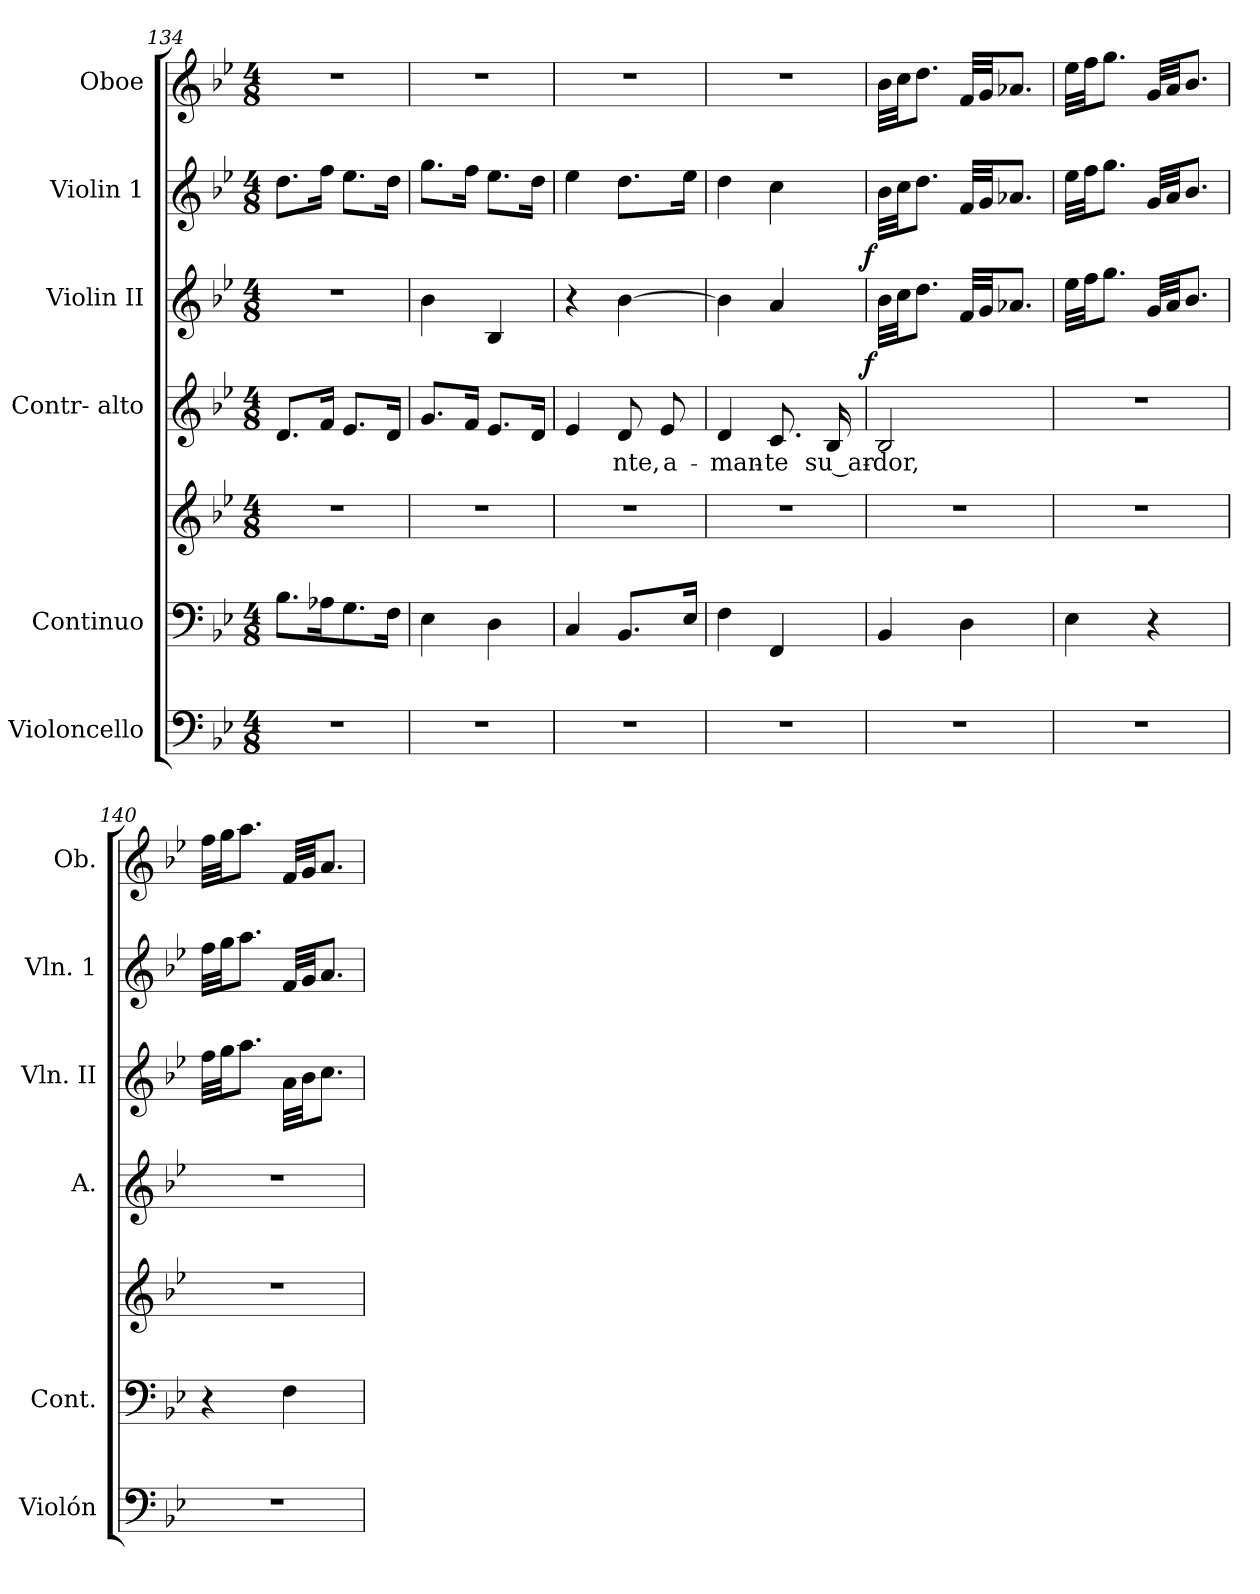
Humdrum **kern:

**kern	**kern	**kern	**kern	**text	**kern	**dynam	**kern	**dynam	**kern
*part6	*part5	*part5	*part4	*part4	*part3	*part3	*part2	*part2	*part1
*staff7	*staff6	*staff5	*staff4	*staff4	*staff3	*staff3	*staff2	*staff2	*staff1
*I"Violoncello	*I"Continuo	*	*I"Contr- alto	*	*I"Violin II	*	*I"Violin 1	*	*I"Oboe
*I'Violón	*I'Cont.	*	*I'A.	*	*I'Vln. II	*	*I'Vln. 1	*	*I'Ob.
*clefF4	*clefF4	*clefG2	*clefG2	*	*clefG2	*	*clefG2	*	*clefG2
*k[b-e-]	*k[b-e-]	*k[b-e-]	*k[b-e-]	*	*k[b-e-]	*	*k[b-e-]	*	*k[b-e-]
*B-:	*B-:	*B-:	*B-:	*	*B-:	*	*B-:	*	*B-:
*M4/8	*M4/8	*M4/8	*M4/8	*	*M4/8	*	*M4/8	*	*M4/8
=134	=134	=134	=134	=134	=134	=134	=134	=134	=134
!LO:N:vis=1	!	!LO:N:vis=1	!	!	!LO:N:vis=1	!	!	!	!LO:N:vis=1
2r	8.B-i\L	2r	8.di/L	.	2r	.	8.ddi\L	.	2r
.	16A-Xi\k	.	16fi/Jk	.	.	.	16ffi\Jk	.	.
.	8.Gi\	.	8.e-i/L	.	.	.	8.ee-i\L	.	.
.	16Fi\Jk	.	16di/Jk	.	.	.	16ddi\Jk	.	.
!!LO:PB:g=z
=135	=135	=135	=135	=135	=135	=135	=135	=135	=135
!LO:N:vis=1	!	!LO:N:vis=1	!	!	!	!	!	!	!LO:N:vis=1
2r	4E-i\	2r	8.gi/L	.	4b-i\	.	8.ggi\L	.	2r
.	.	.	16fi/Jk	.	.	.	16ffi\Jk	.	.
.	4Di\	.	8.e-i/L	.	4B-i/	.	8.ee-i\L	.	.
.	.	.	16di/Jk	.	.	.	16ddi\Jk	.	.
=136	=136	=136	=136	=136	=136	=136	=136	=136	=136
!LO:N:vis=1	!	!LO:N:vis=1	!	!	!	!	!	!	!LO:N:vis=1
2r	4Ci/	2r	4e-i/	.	4r	.	4ee-i\	.	2r
!	!	!	!	!LO:LY:b:color=#000000	!	!	!	!	!
.	8.BB-i/L	.	8di/	-nte,	[4b-i\	.	8.ddi\L	.	.
!	!	!	!	!LO:LY:b:color=#000000	!	!	!	!	!
.	.	.	8e-i/	a-	.	.	.	.	.
.	16E-i/Jk	.	.	.	.	.	16ee-i\Jk	.	.
=137	=137	=137	=137	=137	=137	=137	=137	=137	=137
!LO:N:vis=1	!	!LO:N:vis=1	!	!	!	!	!	!	!
!	!	!	!	!LO:LY:b:color=#000000	!	!	!	!	!LO:N:vis=1
*	*	*	*	*	*^	*	*^	*	*
2r	4Fi\	2r	4di/	-man-	4b-i\]	4ryy	.	4ddi\	4ryy	.	2r
!	!	!	!	!LO:LY:b:color=#000000	!	!	!	!	!	!	!
.	4FFi/	.	8.ci/	-te	4ai/	8ryy	.	4cci\	8ryy	.	.
.	.	.	.	.	.	16ryy	.	.	16ryy	.	.
!	!	!	!	!LO:LY:b:color=#000000	!	!	!	!	!	!	!
.	.	.	16B-i/	su_ar-	.	32ryy	.	.	32ryy	.	.
.	.	.	.	.	.	64ryy	.	.	64ryy	.	.
.	.	.	.	.	.	128...ryy	.	.	128...ryy	.	.
.	.	.	.	.	.	1024ryy	f	.	1024ryy	f	.
=138	=138	=138	=138	=138	=138	=138	=138	=138	=138	=138	=138
!LO:N:vis=1	!	!LO:N:vis=1	!	!	!	!	!	!	!	!	!
*	*	*	*	*	*v	*v	*	*	*	*	*
*	*	*	*	*	*	*	*v	*v	*	*
*	*	*	*	*	*^	*	*^	*	*
!	!	!	!	!LO:LY:b:color=#000000	!	!	!	!	!	!	!
*	*	*	*	*	*v	*v	*	*	*	*	*
*	*	*	*	*	*	*	*v	*v	*	*
2r	4BB-i/	2r	2B-i/	-dor,	32b-i\LLL	.	32b-i\LLL	.	32b-i\LLL
.	.	.	.	.	32cci\JJ	.	32cci\JJ	.	32cci\JJ
.	.	.	.	.	8.ddi\J	.	8.ddi\J	.	8.ddi\J
.	4Di\	.	.	.	32fi/LLL	.	32fi/LLL	.	32fi/LLL
.	.	.	.	.	32gi/JJ	.	32gi/JJ	.	32gi/JJ
.	.	.	.	.	8.a-Xi/J	.	8.a-Xi/J	.	8.a-Xi/J
=139	=139	=139	=139	=139	=139	=139	=139	=139	=139
!LO:N:vis=1	!	!LO:N:vis=1	!LO:N:vis=1	!	!	!	!	!	!
2r	4E-i\	2r	2r	.	32ee-i\LLL	.	32ee-i\LLL	.	32ee-i\LLL
.	.	.	.	.	32ffi\JJ	.	32ffi\JJ	.	32ffi\JJ
.	.	.	.	.	8.ggi\J	.	8.ggi\J	.	8.ggi\J
.	4r	.	.	.	32gi/LLL	.	32gi/LLL	.	32gi/LLL
.	.	.	.	.	32ai/JJ	.	32ai/JJ	.	32ai/JJ
.	.	.	.	.	8.b-i/J	.	8.b-i/J	.	8.b-i/J
=140	=140	=140	=140	=140	=140	=140	=140	=140	=140
!LO:N:vis=1	!	!LO:N:vis=1	!LO:N:vis=1	!	!	!	!	!	!
2r	4r	2r	2r	.	32ffi\LLL	.	32ffi\LLL	.	32ffi\LLL
.	.	.	.	.	32ggi\JJ	.	32ggi\JJ	.	32ggi\JJ
.	.	.	.	.	8.aai\J	.	8.aai\J	.	8.aai\J
.	4Fi\	.	.	.	32ai\LLL	.	32fi/LLL	.	32fi/LLL
.	.	.	.	.	32b-i\JJ	.	32gi/JJ	.	32gi/JJ
.	.	.	.	.	8.cci\J	.	8.ai/J	.	8.ai/J
=	=	=	=	=	=	=	=	=	=
*-	*-	*-	*-	*-	*-	*-	*-	*-	*-
